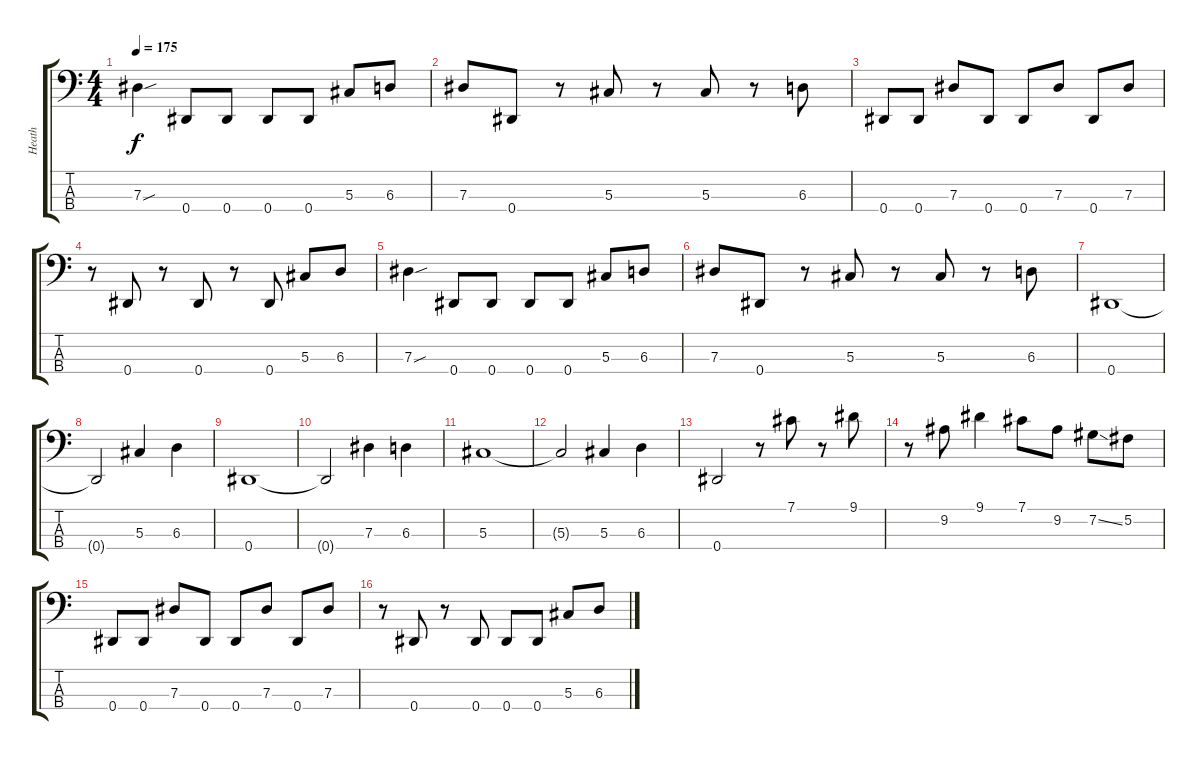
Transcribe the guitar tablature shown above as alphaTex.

\track ("Heath" "Heath") {instrument electricbasspick}
\staff {score tabs}
\tuning (Gb2 Db2 Ab1 Eb1) {hide}
\ts (4 4)
\tempo 175
\clef f4
\ks c
7.3{sou}.4{dy f} 0.4.8 0.4.8 0.4.8 0.4.8 5.3.8 6.3.8 |
7.3.8 0.4.8 r.8 5.3.8 r.8 5.3.8 r.8 6.3.8 |
0.4.8 0.4.8 7.3.8 0.4.8 0.4.8 7.3.8 0.4.8 7.3.8 |
r.8 0.4.8 r.8 0.4.8 r.8 0.4.8 5.3.8 6.3.8 |
7.3{sou}.4 0.4.8 0.4.8 0.4.8 0.4.8 5.3.8 6.3.8 |
7.3.8 0.4.8 r.8 5.3.8 r.8 5.3.8 r.8 6.3.8 |
0.4.1 |
0.4{t}.2 5.3.4 6.3.4 |
0.4.1 |
0.4{t}.2 7.3.4 6.3.4 |
5.3.1 |
5.3{t}.2 5.3.4 6.3.4 |
0.4.2 r.8 7.1.8 r.8 9.1.8 |
r.8 9.2.8 9.1.4 7.1.8 9.2.8 7.2{ss}.8 5.2.8 |
0.4.8 0.4.8 7.3.8 0.4.8 0.4.8 7.3.8 0.4.8 7.3.8 |
r.8 0.4.8 r.8 0.4.8 0.4.8 0.4.8 5.3.8 6.3.8
